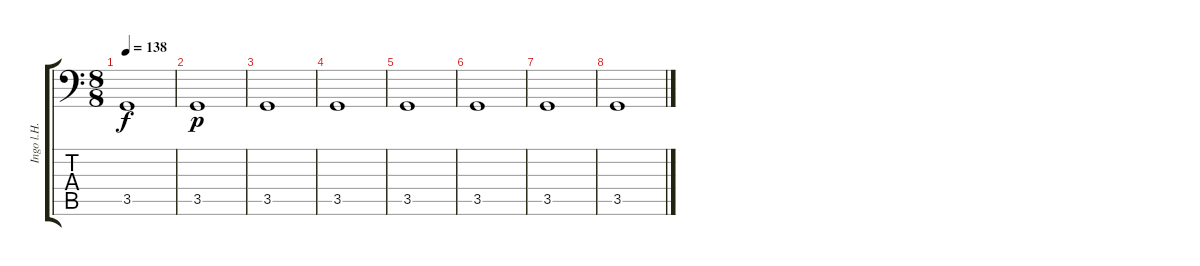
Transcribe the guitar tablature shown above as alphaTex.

\track ("Ingo l.H." "Ingo l.H.") {instrument electricbassfinger}
\staff {score tabs}
\tuning (C3 G2 D2 A1 E1 B0) {hide}
\ts (8 8)
\tempo 138
\clef f4
\ks c
3.5.1{dy f} |
3.5.1{dy p} |
3.5.1 |
3.5.1 |
3.5.1 |
3.5.1 |
3.5.1 |
3.5.1
